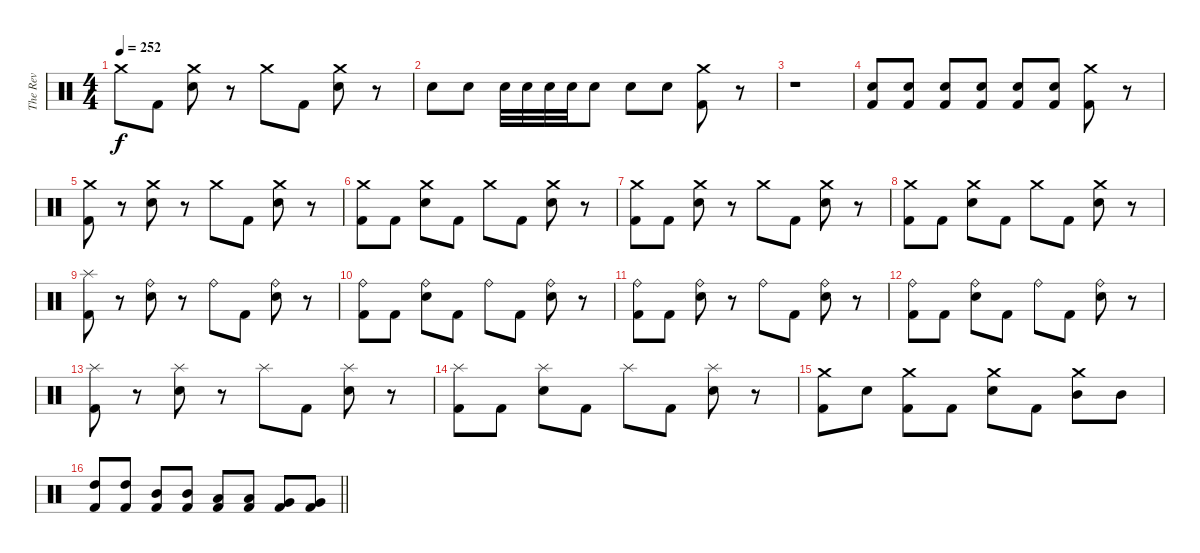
\track ("The Rev" "The Rev") {instrument percussion}
\staff {score}
\articulation defaults
\ts (4 4)
\tempo 252
\clef neutral
\ks c "Crash medium (hit)".8{dy f} "Kick (hit) 2".8
("Crash medium (hit)" "Electric Snare (hit)").8 r.8 "Crash medium (hit)".8 "Kick (hit) 2".8 ("Crash medium (hit)" "Electric Snare (hit)").8 r.8 |
"Electric Snare (hit)".8 "Electric Snare (hit)".8 "Electric Snare (hit)".32 "Electric Snare (hit)".32 "Electric Snare (hit)".32 "Electric Snare (hit)".32 "Electric Snare (hit)".8 "Electric Snare (hit)".8 "Electric Snare (hit)".8 ("Crash medium (hit)" "Kick (hit) 2").8 r.8 |
r.1 |
("Electric Snare (hit)" "Kick (hit) 2").8 ("Electric Snare (hit)" "Kick (hit) 2").8 ("Electric Snare (hit)" "Kick (hit) 2").8 ("Electric Snare (hit)" "Kick (hit) 2").8 ("Electric Snare (hit)" "Kick (hit) 2").8 ("Electric Snare (hit)" "Kick (hit) 2").8 ("Crash medium (hit)" "Kick (hit) 2").8 r.8 |
("Crash medium (hit)" "Kick (hit) 2").8 r.8 ("Crash medium (hit)" "Electric Snare (hit)").8 r.8 "Crash medium (hit)".8 "Kick (hit) 2".8 ("Crash medium (hit)" "Electric Snare (hit)").8 r.8 |
("Crash medium (hit)" "Kick (hit) 2").8 "Kick (hit) 2".8 ("Crash medium (hit)" "Electric Snare (hit)").8 "Kick (hit) 2".8 "Crash medium (hit)".8 "Kick (hit) 2".8 ("Crash medium (hit)" "Electric Snare (hit)").8 r.8 |
("Crash medium (hit)" "Kick (hit) 2").8 "Kick (hit) 2".8 ("Crash medium (hit)" "Electric Snare (hit)").8 r.8 "Crash medium (hit)".8 "Kick (hit) 2".8 ("Crash medium (hit)" "Electric Snare (hit)").8 r.8 |
("Crash medium (hit)" "Kick (hit) 2").8 "Kick (hit) 2".8 ("Crash medium (hit)" "Electric Snare (hit)").8 "Kick (hit) 2".8 "Crash medium (hit)".8 "Kick (hit) 2".8 ("Crash medium (hit)" "Electric Snare (hit)").8 r.8 |
("Splash (hit)" "Kick (hit) 2").8 r.8 ("Ride (bell)" "Electric Snare (hit)").8 r.8 "Ride (bell)".8 "Kick (hit) 2".8 ("Ride (bell)" "Electric Snare (hit)").8 r.8 |
("Ride (bell)" "Kick (hit) 2").8 "Kick (hit) 2".8 ("Ride (bell)" "Electric Snare (hit)").8 "Kick (hit) 2".8 "Ride (bell)".8 "Kick (hit) 2".8 ("Ride (bell)" "Electric Snare (hit)").8 r.8 |
("Ride (bell)" "Kick (hit) 2").8 "Kick (hit) 2".8 ("Ride (bell)" "Electric Snare (hit)").8 r.8 "Ride (bell)".8 "Kick (hit) 2".8 ("Ride (bell)" "Electric Snare (hit)").8 r.8 |
("Ride (bell)" "Kick (hit) 2").8 "Kick (hit) 2".8 ("Ride (bell)" "Electric Snare (hit)").8 "Kick (hit) 2".8 "Ride (bell)".8 "Kick (hit) 2".8 ("Ride (bell)" "Electric Snare (hit)").8 r.8 |
("Splash (hit)" "Kick (hit) 2").8 r.8 ("Splash (hit)" "Electric Snare (hit)").8 r.8 "Splash (hit)".8 "Kick (hit) 2".8 ("Splash (hit)" "Electric Snare (hit)").8 r.8 |
("Splash (hit)" "Kick (hit) 2").8 "Kick (hit) 2".8 ("Splash (hit)" "Electric Snare (hit)").8 "Kick (hit) 2".8 "Splash (hit)".8 "Kick (hit) 2".8 ("Splash (hit)" "Electric Snare (hit)").8 r.8 |
("Crash medium (hit)" "Kick (hit) 2").8 "Electric Snare (hit)".8 ("Crash medium (hit)" "Kick (hit) 2").8 "Kick (hit) 2".8 ("Crash medium (hit)" "Electric Snare (hit)").8 "Kick (hit) 2".8 ("Crash medium (hit)" "Mid Tom (hit)").8 "Mid Tom (hit)".8 |
\barLineRight lightlight
("High Tom (hit)" "Kick (hit) 2").8 ("High Tom (hit)" "Kick (hit) 2").8 ("Mid Tom (hit)" "Kick (hit) 2").8 ("Mid Tom (hit)" "Kick (hit) 2").8 ("Low Tom (hit)" "Kick (hit) 2").8 ("Low Tom (hit)" "Kick (hit) 2").8 ("Very Low Tom (hit)" "Kick (hit) 2").8 ("Very Low Tom (hit)" "Kick (hit) 2").8
